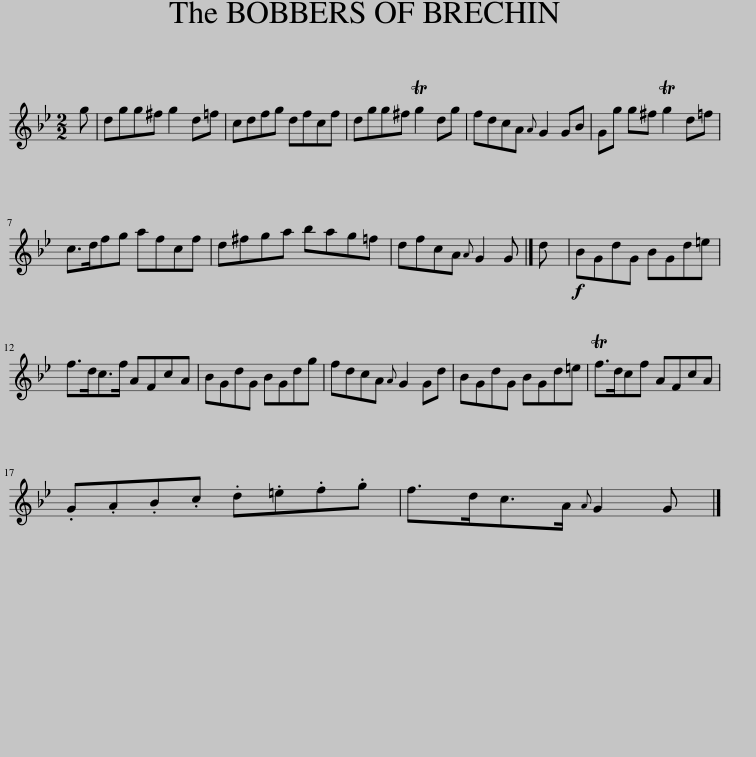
X:1
L:1/8
M:2/2
I:linebreak $
K:Gmin
V:1 treble
V:1
 g | dgg^f g2 d=f | cdfg dfcf | dgg^f Tg2 dg | fdcA{A} G2 GB | %5
 Gg g^f Tg2 d=f |$ c>dfg afcf | d^fga bag=f | dfcA{A} G2 G |] d | %10
!f! BGdG BGd=e |$ f>dc>f AFcA | BGdG BGdg | fdcA{A} G2 Gd | BGdG BGd=e | %15
 Tf>dcf AFcA |$ .G.A.B.c .d.=e.f.g | f>dc>A{A} G2 G |] %18
